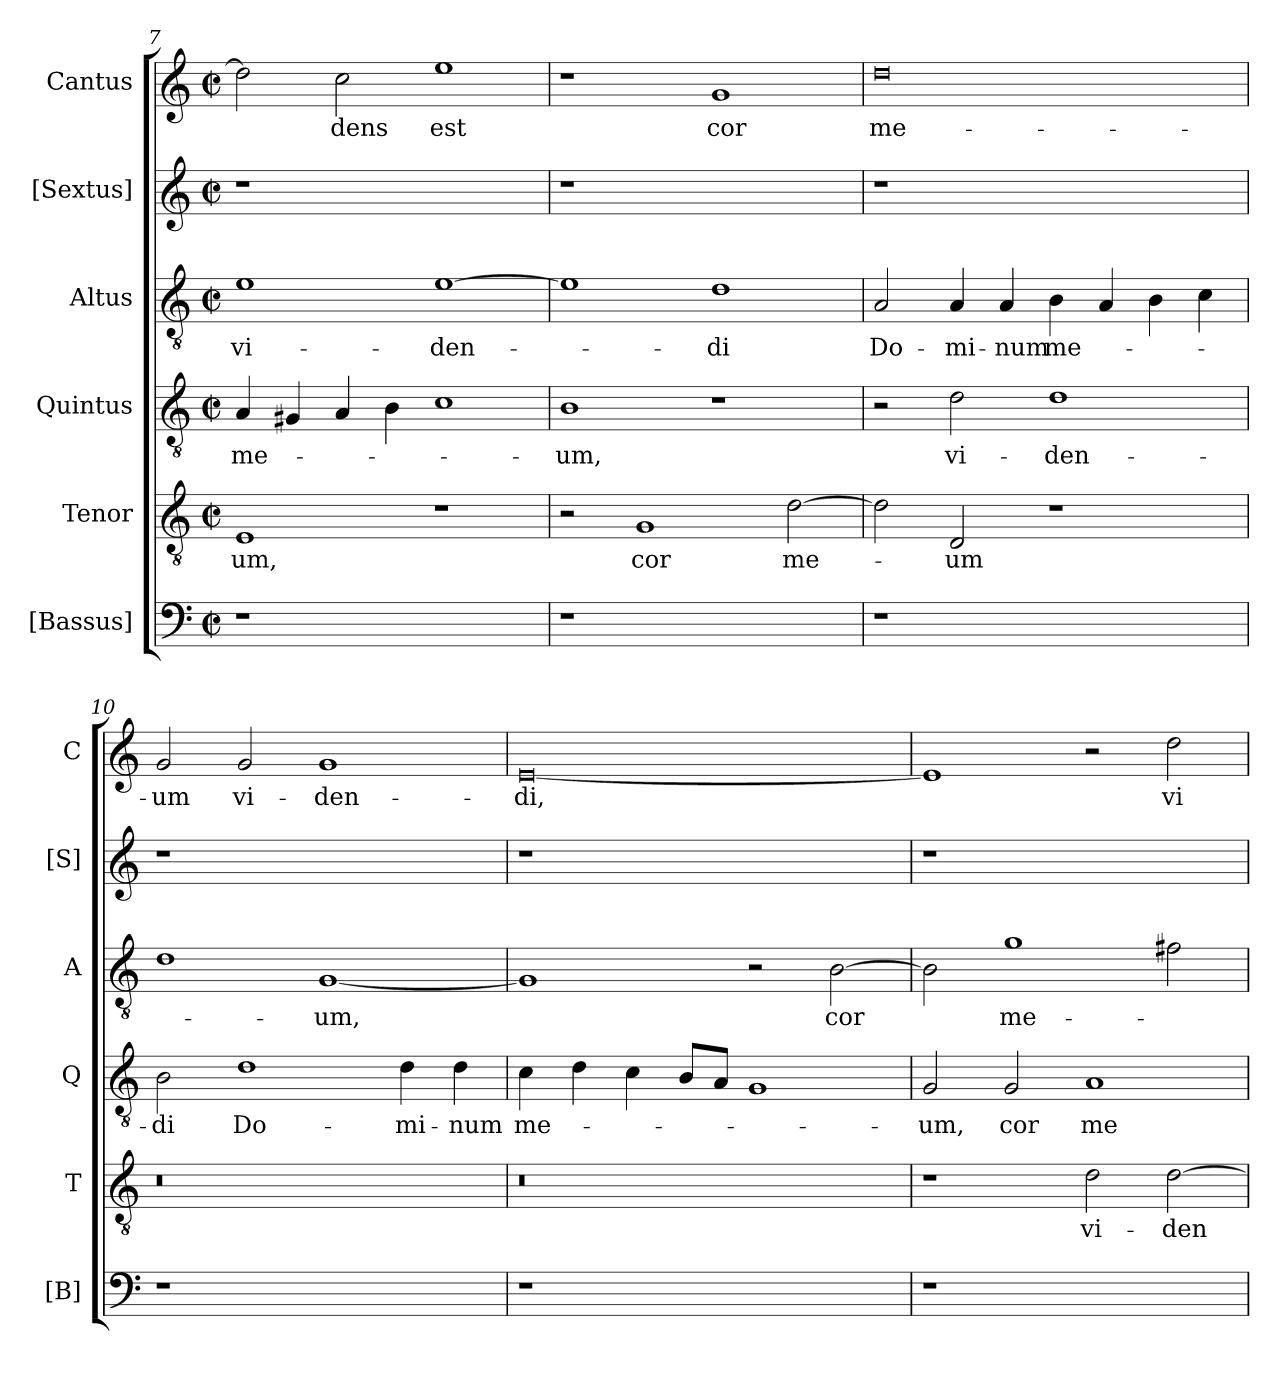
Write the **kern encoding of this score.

**kern	**kern	**text	**kern	**text	**kern	**text	**kern	**kern	**text
*part6	*part5	*part5	*part4	*part4	*part3	*part3	*part2	*part1	*part1
*staff6	*staff5	*staff5	*staff4	*staff4	*staff3	*staff3	*staff2	*staff1	*staff1
*I"[Bassus]	*I"Tenor	*	*I"Quintus	*	*I"Altus	*	*I"[Sextus]	*I"Cantus	*
*I'[B]	*I'T	*	*I'Q	*	*I'A	*	*I'[S]	*I'C	*
*clefF4	*clefGv2	*	*clefGv2	*	*clefGv2	*	*clefG2	*clefG2	*
*k[]	*k[]	*	*k[]	*	*k[]	*	*k[]	*k[]	*
*C:	*C:	*	*C:	*	*C:	*	*C:	*C:	*
*M2/2	*M2/2	*	*M2/2	*	*M2/2	*	*M2/2	*M2/2	*
*met(c|)	*met(c|)	*	*met(c|)	*	*met(c|)	*	*met(c|)	*met(c|)	*
=7	=7	=7	=7	=7	=7	=7	=7	=7	=7
1r	1E/	-um,	4A/	me-	1e\	vi-	1r	2dd\]	.
.	.	.	4G#X/	.	.	.	.	.	.
.	.	.	4A/	.	.	.	.	2cc\	-dens
.	.	.	4B\	.	.	.	.	.	.
1ryy	1r	.	1c\	.	[1e\	-den-	1ryy	1ee\	est
=8	=8	=8	=8	=8	=8	=8	=8	=8	=8
1r	2r	.	1B\	-um,	1e\]	.	1r	1r	.
.	1G/	cor	.	.	.	.	.	.	.
1ryy	.	.	1r	.	1d\	-di	1ryy	1g/	cor
.	[2d\	me-	.	.	.	.	.	.	.
=9	=9	=9	=9	=9	=9	=9	=9	=9	=9
1r	2d\]	.	2r	.	2A/	Do-	1r	0dd\	me-
.	2D/	-um	2d\	vi-	4A/	-mi-	.	.	.
.	.	.	.	.	4A/	-num	.	.	.
1ryy	1r	.	1d\	-den-	4B\	me-	1ryy	.	.
.	.	.	.	.	4A/	.	.	.	.
.	.	.	.	.	4B\	.	.	.	.
.	.	.	.	.	4c\	.	.	.	.
=10	=10	=10	=10	=10	=10	=10	=10	=10	=10
!	!LO:N:vis=0	!	!	!	!	!	!	!	!
1r	1r	.	2B\	-di	1d\	.	1r	2g/	-um
.	.	.	1d\	Do-	.	.	.	2g/	vi-
1ryy	1ryy	.	.	.	[1G/	-um,	1ryy	1g/	-den-
.	.	.	4d\	-mi-	.	.	.	.	.
.	.	.	4d\	-num	.	.	.	.	.
=11	=11	=11	=11	=11	=11	=11	=11	=11	=11
!	!LO:N:vis=0	!	!	!	!	!	!	!	!
1r	1r	.	4c\	me-	1G/]	.	1r	[0e/	-di,
.	.	.	4d\	.	.	.	.	.	.
.	.	.	4c\	.	.	.	.	.	.
.	.	.	8B/L	.	.	.	.	.	.
.	.	.	8A/J	.	.	.	.	.	.
1ryy	1ryy	.	1G/	.	2r	.	1ryy	.	.
.	.	.	.	.	[2B\	cor	.	.	.
=12	=12	=12	=12	=12	=12	=12	=12	=12	=12
1r	1r	.	2G/	-um,	2B\]	.	1r	1e/]	.
.	.	.	2G/	cor	1g\	me-	.	.	.
1ryy	2d\	vi-	1A/	me-	.	.	1ryy	2r	.
.	[2d\	-den-	.	.	2f#X\	.	.	2dd\	vi-
=	=	=	=	=	=	=	=	=	=
*-	*-	*-	*-	*-	*-	*-	*-	*-	*-
